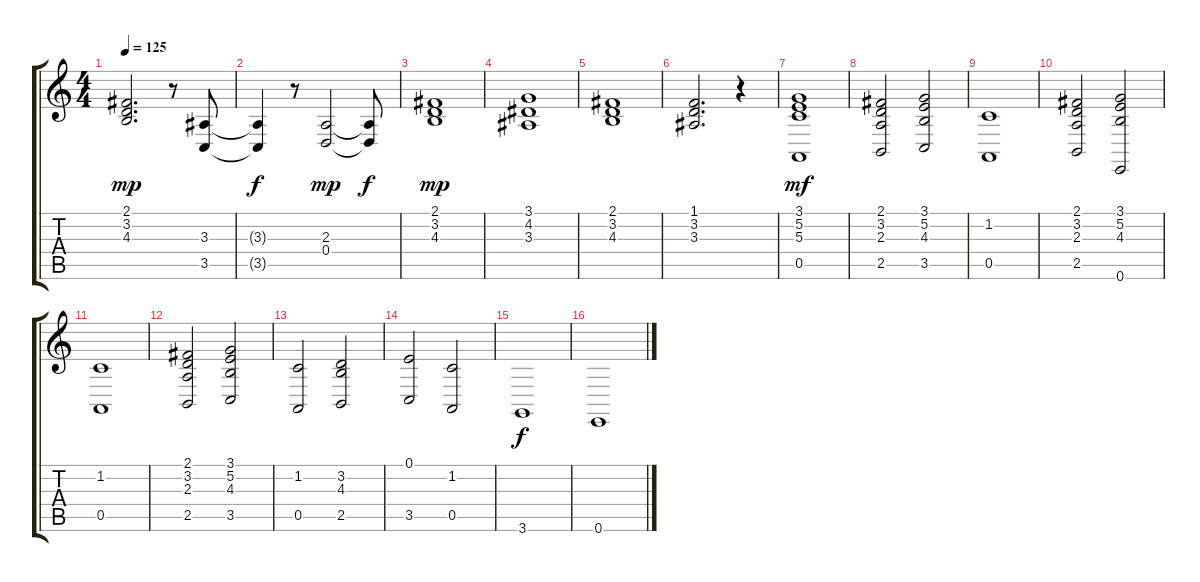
\track "" {instrument pad2warm}
\staff {score tabs}
\tuning (E4 B3 G3 D3 A2 E2) {hide}
\ts (4 4)
\tempo 125
\clef g2
\ks c
(2.1 3.2 4.3).2{d dy mp} r.8 (3.3 3.5).8 |
(3.3{t} 3.5{t}).4{dy f} r.8 (2.3 0.4).2{dy mp} (2.3{t} 0.4{t}).8{dy f} |
(2.1 3.2 4.3).1{dy mp} |
(3.1 4.2 3.3).1 |
(2.1 3.2 4.3).1 |
(1.1 3.2 3.3).2{d} r.4 |
(3.1 5.2 5.3 0.5).1{dy mf} |
(2.1 3.2 2.3 2.5).2 (3.1 5.2 4.3 3.5).2 |
(1.2 0.5).1 |
(2.1 3.2 2.3 2.5).2 (3.1 5.2 4.3 0.6).2 |
(1.2 0.5).1 |
(2.1 3.2 2.3 2.5).2 (3.1 5.2 4.3 3.5).2 |
(1.2 0.5).2 (3.2 4.3 2.5).2 |
(0.1 3.5).2 (1.2 0.5).2 |
3.6.1{dy f} |
0.6.1
